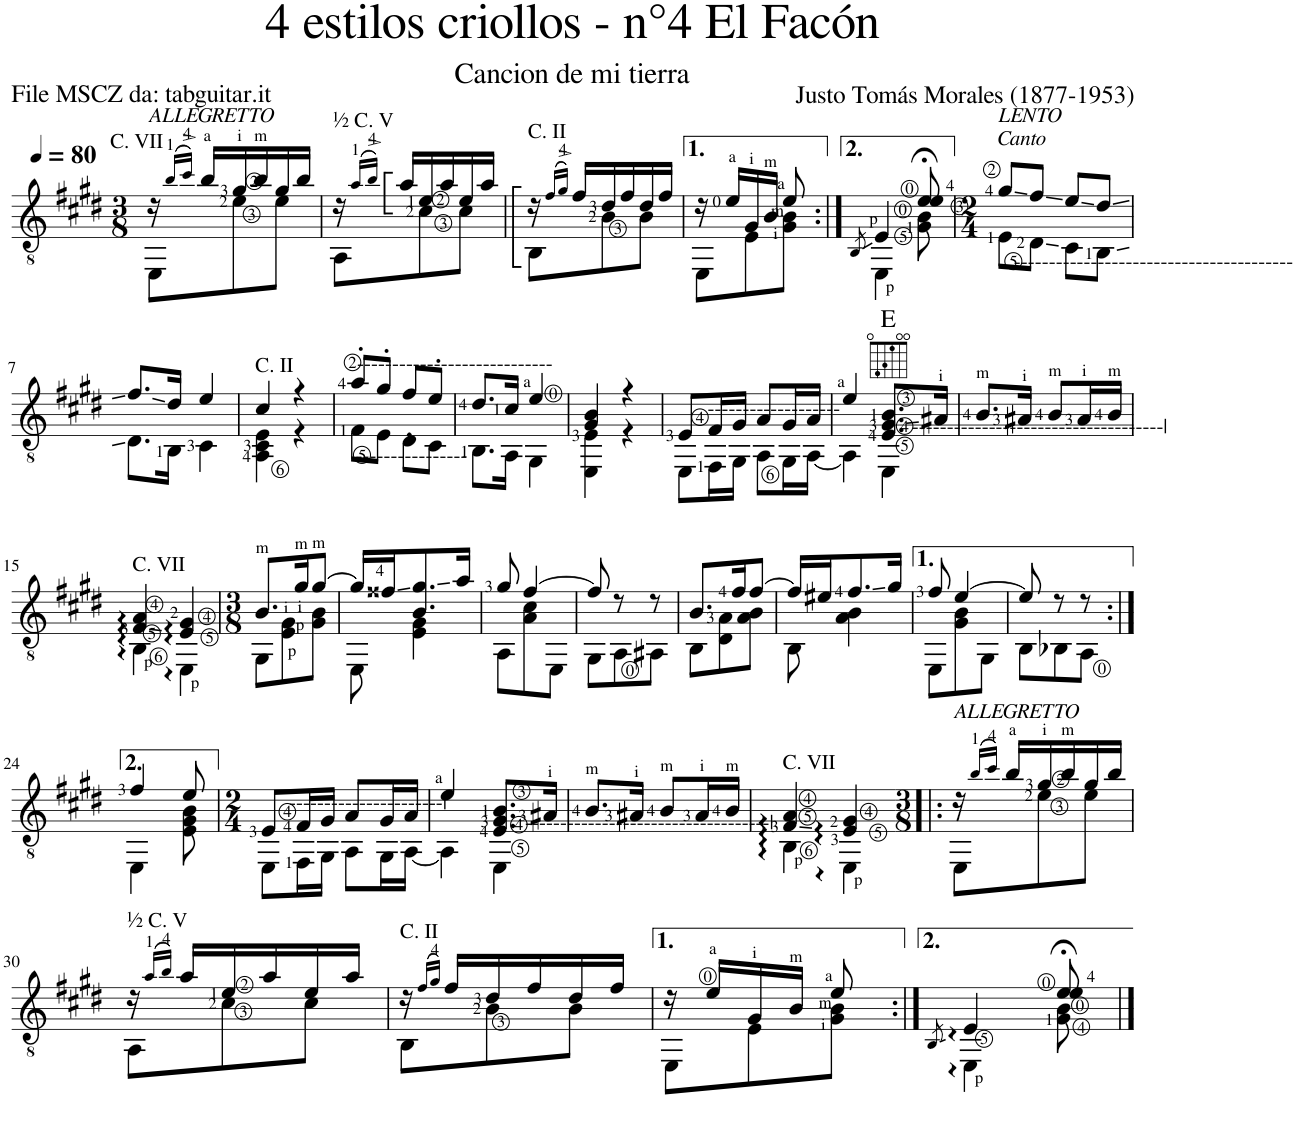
**kern	**harte
*part1	*part1
*staff1	*
*I"Guitar	*
*I'Guit.	*
*clefGv2	*
*k[f#c#g#d#]	*
*M3/8	*
*MM80	*
=1	=1
*^	*
!LO:TX:a:i:t=ALLEGRETTO	!	!
!LO:TX:a:t=C. VII	!	!
16r	8EE\L	.
(16qb/LL	.	.
16qcc#^/JJ)	.	.
16b/LL	.	.
16g#/	8e\	.
16b/	.	.
16g#/	8e\J	.
16b/JJ	.	.
=2	=2	=2
!LO:TX:a:t=½ C. V	!	!
16r	8AA\L	.
(16qa/LL	.	.
16qb^/JJ)	.	.
16a::/LL	.	.
16e/	8c#\	.
16a/	.	.
16e/	8c#\J	.
16a/JJ	.	.
=3	=3	=3
!LO:TX:a:t=C. II	!	!
16r	8BB::\L	.
(16qf#/LL	.	.
16qg#^/JJ)	.	.
16f#/LL	.	.
16d#/	8B\	.
16f#/	.	.
16d#/	8B\J	.
16f#/JJ	.	.
=4	=4	=4
16r	8EE\L	.
16e/LL	.	.
16G#/	8E\	.
16B/JJ	.	.
8e/	8G#\ 8B\J	.
=5:|!	=5:|!	=5:|!
8qBB/	.	.
4E/	4EE\	.
8e/;< 8e/;<	8G#\ 8B\	.
=6	=6	=6
*M2/4	*	*
!LO:TX:a:i:t=LENTO	!	!
!LO:TX:a:t=Canto	!	!
!LO:TX:b:t=----------------------------------------	!	!
8g#/L	8E\L	.
8f#/J	8D#\J	.
8e/L	8C#\L	.
8d#/J	8BB\J	.
!!LO:LB:g=z	!!
=7	=7	=7
8.f#/L	8.D#\L	.
16d#/Jk	16BB\Jk	.
4e/	4C#\	.
=8	=8	=8
!LO:TX:a:t=C. II	!	!
4c#/	4AA\ 4C#\ 4E\	.
4r	4r	.
=9	=9	=9
!LO:TX:a:t=----------------------------	!	!
!LO:TX:b:t=----------------	!	!
8a'/L	8F#\L	.
8g#'/J	8E\J	.
8f#</L	8D#\L	.
8e'/J	8C#\J	.
=10	=10	=10
8.d#/L	8.BB\L	.
16c#/Jk	16AA\Jk	.
4e/	4GG#\	.
=11	=11	=11
4G#/ 4B/	4EE\ 4E\	.
4r	4r	.
=12	=12	=12
8E/L	8EE\L	.
!LO:TX:a:t=-------------------	!	!
16F#/L	16FF#\L	.
16G#/JJ	16GG#\JJ	.
8A/L	8AA\L	.
16G#/L	16GG#\L	.
16A/JJ	[16AA\JJ	.
=13	=13	=13
4e/	4AA\]	.
!LO:TX:a:t=------------------------------------|	!	!
8.E/ 8.G#/ 8.B/L	4EE\	E:maj
16A#X/Jk	.	.
*v	*v	*
=14	=14
8.B/L	.
16A#X/Jk	.
8B/L	.
16A#/L	.
16B/JJ	.
!!LO:LB:g=z
=15	=15
*^	*
!LO:TX:a:t=C. VII	!	!
4F#/:: 4A/::	4BB::\	.
4E/:: 4G#/::	4EE::\	.
=16	=16	=16
*M3/8	*	*
8.B/L	8GG#\L	.
.	8E\ 8G#\	.
16g#/K	.	.
[8g#/J	8G#\ 8B\J	.
=17	=17	=17
16g#/LL]	8EE\	.
16f##X/J	.	.
8.B/ 8.g#/	4E\ 4G#\	.
16a/Jk	.	.
=18	=18	=18
8g#/	8AA\L	.
[4f#/	8A\ 8c#\	.
.	8EE\J	.
=19	=19	=19
8f#/]	8GG#\L	.
8r	8AA\	.
8r	8AA#X\J	.
=20	=20	=20
8.B/L	8BB\L	.
.	8D#\ 8A\	.
16f#/K	.	.
[8f#/J	8A\ 8B\J	.
=21	=21	=21
16f#/LL]	8BB\	.
16e#X/J	.	.
8.f#/	4A\ 4B\	.
16g#/Jk	.	.
=22	=22	=22
8f#/	8EE\L	.
[4e/	8G#\ 8B\	.
.	8GG#\J	.
=23	=23	=23
8e/]	8BB\L	.
8r	8BB-X\	.
8r	8AA\J	.
!!LO:LB:g=z	!!
=24:|!	=24:|!	=24:|!
4f#/	4EE\	.
8e/	8E\ 8G#\ 8B\	.
=25	=25	=25
*M2/4	*	*
8E/L	8EE\L	.
!LO:TX:a:t=----------------------|	!	!
16F#/L	16FF#\L	.
16G#/JJ	16GG#\JJ	.
8A/L	8AA\L	.
16G#/L	16GG#\L	.
16A/JJ	[16AA\JJ	.
=26	=26	=26
4e/	4AA\]	.
8.E/ 8.G#/ 8.B/L	4EE\	.
!LO:TX:a:t=-----------------------------------|	!	!
16A#X/Jk	.	.
*v	*v	*
=27	=27
8.B/L	.
16A#X/Jk	.
8B/L	.
16A#/L	.
16B/JJ	.
=28	=28
*^	*
!LO:TX:a:t=C. VII	!	!
4F#/:: 4A/::	4BB::\	.
4E/:: 4G#/::	4EE::\	.
=29!|:	=29!|:	=29!|:
*M3/8	*	*
!LO:TX:a:i:t=ALLEGRETTO	!	!
16r	8EE\L	.
(16qb/LL	.	.
16qcc#/JJ)	.	.
16b/LL	.	.
16g#/	8e\	.
16b/	.	.
16g#/	8e\J	.
16b/JJ	.	.
!!LO:LB:g=z	!!
=30	=30	=30
!LO:TX:a:t=½ C. V	!	!
16r	8AA\L	.
(16qa/LL	.	.
16qb/JJ)	.	.
16a/LL	.	.
16e/	8c#\	.
16a/	.	.
16e/	8c#\J	.
16a/JJ	.	.
=31	=31	=31
!LO:TX:a:t=C. II	!	!
16r	8BB\L	.
(16qf#/LL	.	.
16qg#/JJ)	.	.
16f#/LL	.	.
16d#/	8B\	.
16f#/	.	.
16d#/	8B\J	.
16f#/JJ	.	.
=32	=32	=32
16r	8EE\L	.
16e/LL	.	.
16G#/	8E\	.
16B/JJ	.	.
8e/	8G#\ 8B\J	.
=33:|!	=33:|!	=33:|!
8qBB/	.	.
4E::/	4EE::\	.
8e/;< 8e/;<	8G#\ 8B\	.
*v	*v	*
==	==
*-	*-
